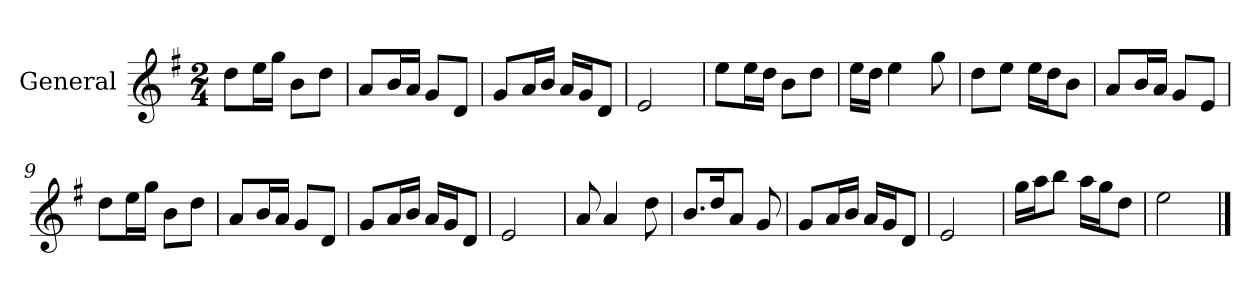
**kern
*part1
*staff1
*I"General
*clefG2
*k[f#]
*M2/4
*MM72
=1
8dd\L
16ee\L
16gg\JJ
8b\L
8dd\J
=2
8a/L
16b/L
16a/JJ
8g/L
8d/J
=3
8g/L
16a/L
16b/JJ
16a/LL
16g/J
8d/J
=4
2e
=5
8ee\L
16ee\L
16dd\JJ
8b\L
8dd\J
=6
16ee\LL
16dd\JJ
4ee
8gg
=7
8dd\L
8ee\J
16ee\LL
16dd\J
8b\J
=8
8a/L
16b/L
16a/JJ
8g/L
8e/J
=9
8dd\L
16ee\L
16gg\JJ
8b\L
8dd\J
=10
8a/L
16b/L
16a/JJ
8g/L
8d/J
=11
8g/L
16a/L
16b/JJ
16a/LL
16g/J
8d/J
=12
2e
=13
8a
4a
8dd
=14
!LO:N:vis=8.
8b/L
16dd/K
8a/J
8g
=15
8g/L
16a/L
16b/JJ
16a/LL
16g/J
8d/J
=16
2e
=17
16gg\LL
16aa\J
8bb\J
16aa\LL
16gg\J
8dd\J
=18
2ee
==
*-
